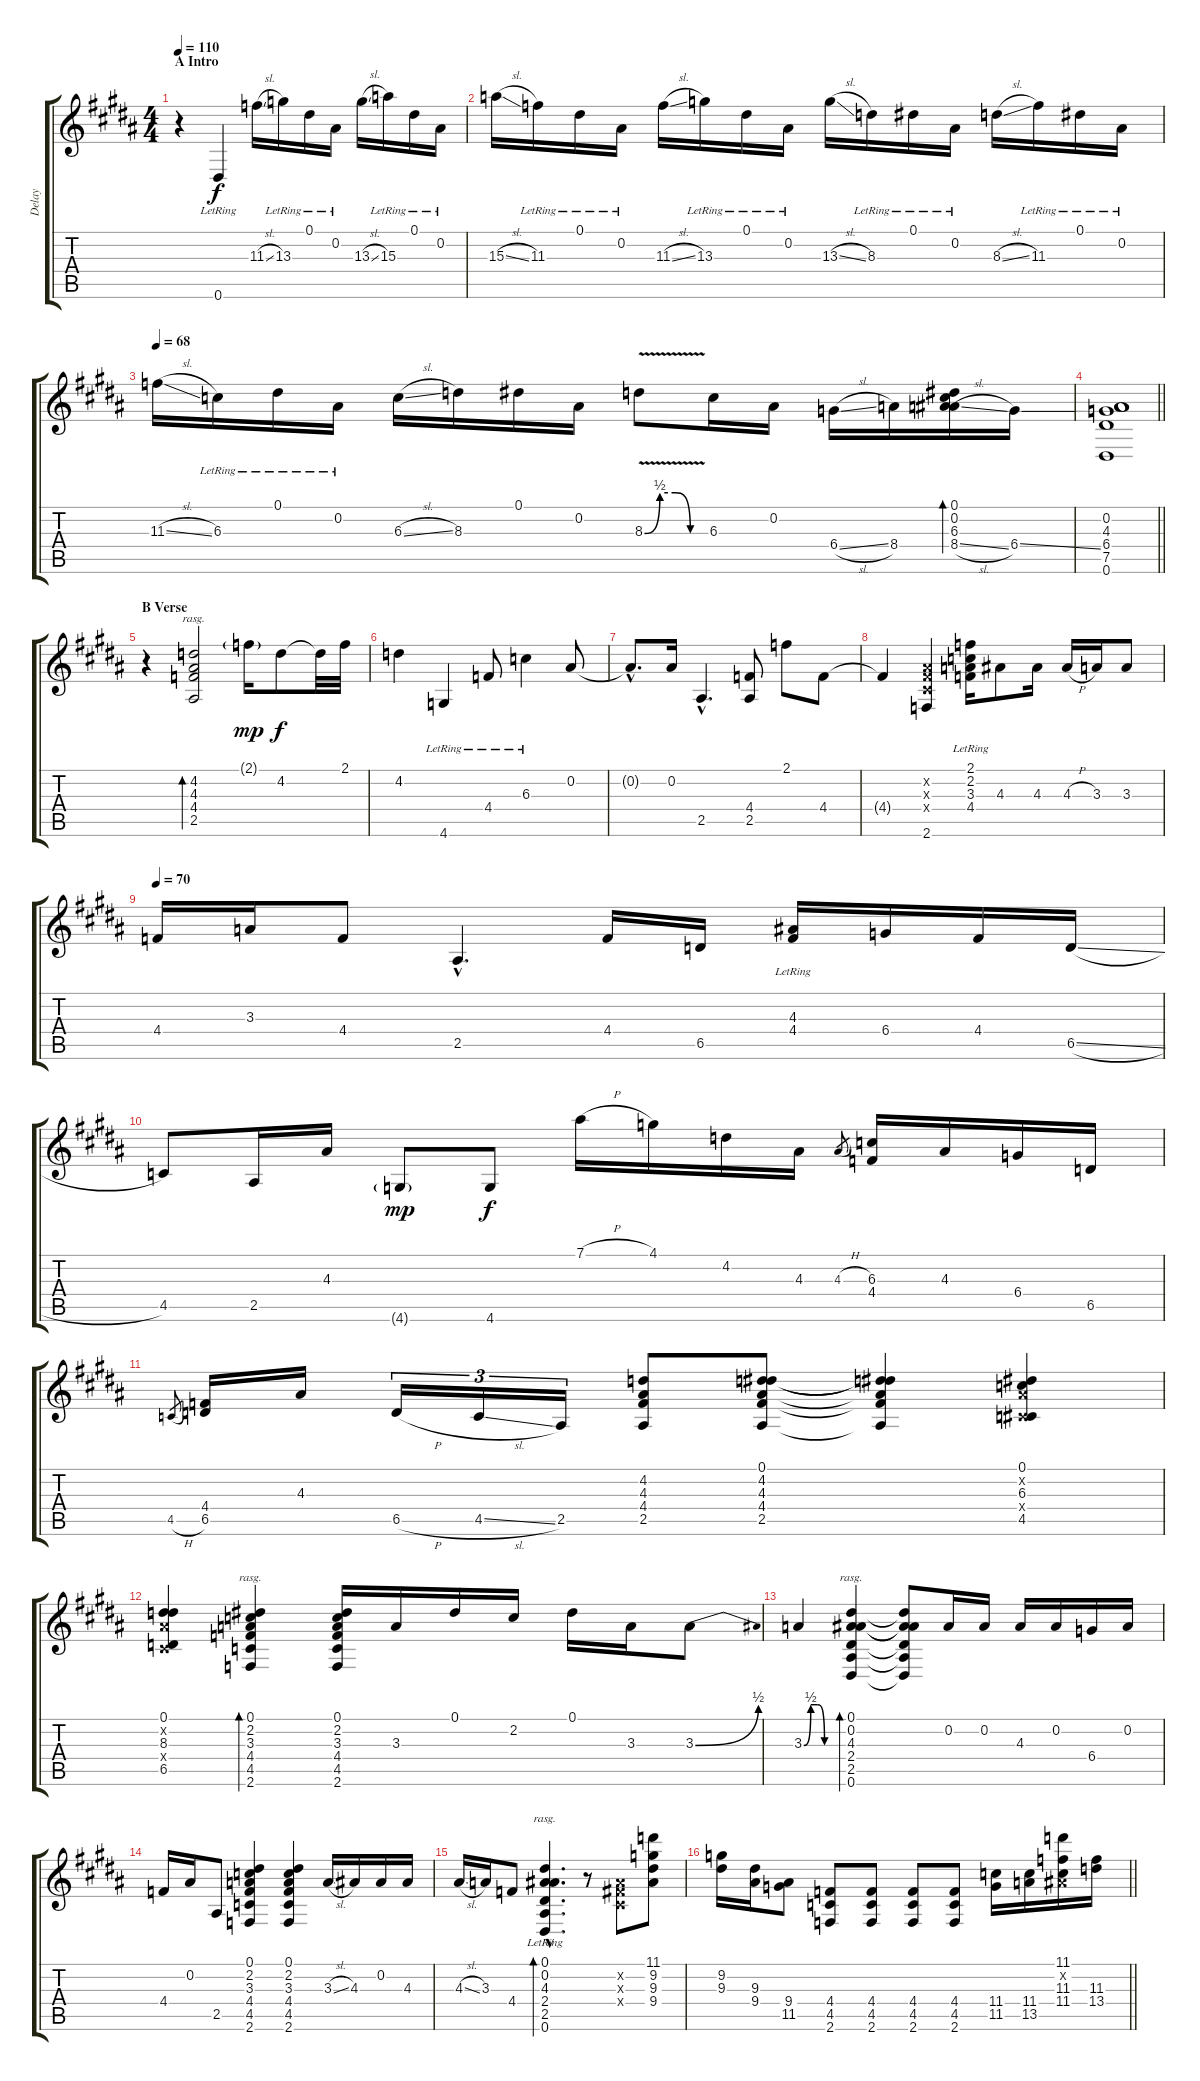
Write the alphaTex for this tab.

\track ("Delay" "Delay") {instrument acousticguitarsteel}
\staff {score tabs}
\tuning (Eb4 Bb3 Gb3 Db3 Ab2 Eb2) {hide}
\ts (4 4)
\section ("" "A Intro")
\tempo 110
\clef g2
\ks b
r.4{dy f instrument acousticguitarsteel} 0.6{lr}.4 11.3{sl}.16 13.3{lr}.16 0.1{lr}.16 0.2{lr}.16 13.3{sl}.16 15.3{lr}.16 0.1{lr}.16 0.2{lr}.16 |
15.3{sl}.16 11.3{lr}.16 0.1{lr}.16 0.2{lr}.16 11.3{sl}.16 13.3{lr}.16 0.1{lr}.16 0.2{lr}.16 13.3{sl}.16 8.3{lr}.16 0.1{lr}.16 0.2{lr}.16 8.3{sl}.16 11.3{lr}.16 0.1{lr}.16 0.2{lr}.16 |
\tempo 68
11.3{sl}.16 6.3{lr}.16 0.1{lr}.16 0.2{lr}.16 6.3{sl}.16 8.3.16 0.1.16 0.2.16 8.3{be (custom 0 0 15 2 30 2 45 0 60 0) v}.8 6.3.16 0.2.16 6.4{sl}.16 8.4.16 (0.1 0.2 6.3 8.4{sl}).16{bd 60} 6.4{ss}.16 |
\barLineRight lightlight
(0.2 4.3 6.4 7.5 0.6).1 |
\section ("" "B Verse")
r.4 (4.2 4.3 4.4 2.5).2{bd 480 rasg ii} 2.1{g}.16{dy mp} 4.2.8{dy f} 4.2{t}.32 2.1.32 |
4.2.4 4.6{lr}.4 4.4{lr}.8 6.3{lr}.4 0.2.8 |
0.2{hac t}.8{d} 0.2.16 2.5{hac}.4{d} (4.4 2.5).8 2.1.8 4.4.8 |
4.4{t}.4 (0.2{x} 0.3{x} 0.4{x} 2.6).4 (2.1{lr} 2.2{lr} 3.3 4.4{lr}).16 4.3.8 4.3.16 4.3{h}.16 3.3.16 3.3.8 |
\tempo 70
4.4.16 3.3.16 4.4.8 2.5{hac}.4{d} 4.4.16 6.5.16 (4.3{lr} 4.4).16 6.4.16 4.4.16 6.5{sl}.16 |
4.5.8 2.5.16 4.3.16 4.6{g}.8{dy mp} 4.6.8{dy f} 7.1{h}.16 4.1.16 4.2.16 4.3.16 4.3{h}.8{gr} (6.3 4.4).16 4.3.16 6.4.16 6.5.16 |
4.5{h}.8{gr} (4.4 6.5).16 4.3.16 6.5{h}.16{tu (3 2)} 4.5{sl}.16{tu (3 2)} 2.5.16{tu (3 2)} (4.2 4.3 4.4 2.5).8 (0.1 4.2 4.3 4.4 2.5).8 (0.1{t} 4.2{t} 4.3{t} 4.4{t} 2.5{t}).4 (0.1 0.2{x} 6.3 0.4{x} 4.5).4 |
(0.1 0.2{x} 8.3 0.4{x} 6.5).4 (0.1 2.2 3.3 4.4 4.5 2.6).4{bd 120 rasg ii} (0.1 2.2 3.3 4.4 4.5 2.6).16 3.3.16 0.1.16 2.2.16 0.1.16 3.3.16 3.3{be (bend 0 0 60 2)}.8 |
3.3{be (custom 0 0 15 2 30 2 45 0 60 0)}.4 (0.1 0.2 4.3 2.4 2.5 0.6).4{bd 120 rasg ii} (0.1{t} 0.2{t} 4.3{t} 2.4{t} 2.5{t} 0.6{t}).8 0.2.16 0.2.16 4.3.16 0.2.16 6.4.16 0.2.16 |
4.4.16 0.2.16 2.5.8 (0.1 2.2 3.3 4.4 4.5 2.6).4 (0.1 2.2 3.3 4.4 4.5 2.6).4 3.3{sl}.16 4.3.16 0.2.16 4.3.16 |
4.3{sl}.16 3.3.16 4.4.8 (0.1{hac} 0.2{hac} 4.3{hac} 2.4{hac} 2.5{hac} 0.6{hac lr}).4{d bd 120 rasg ii} r.8 (0.2{x} 0.3{x} 0.4{x}).8 (11.1 9.2 9.3 9.4).8 |
\barLineRight lightlight
(9.2 9.3).16 (9.3 9.4).16 (9.4 11.5).8 (4.4 4.5 2.6).8 (4.4 4.5 2.6).8 (4.4 4.5 2.6).8 (4.4 4.5 2.6).8 (11.4 11.5).16 (11.4 13.5).16 (11.1 0.2{x} 11.3 11.4).16 (11.3 13.4).16
